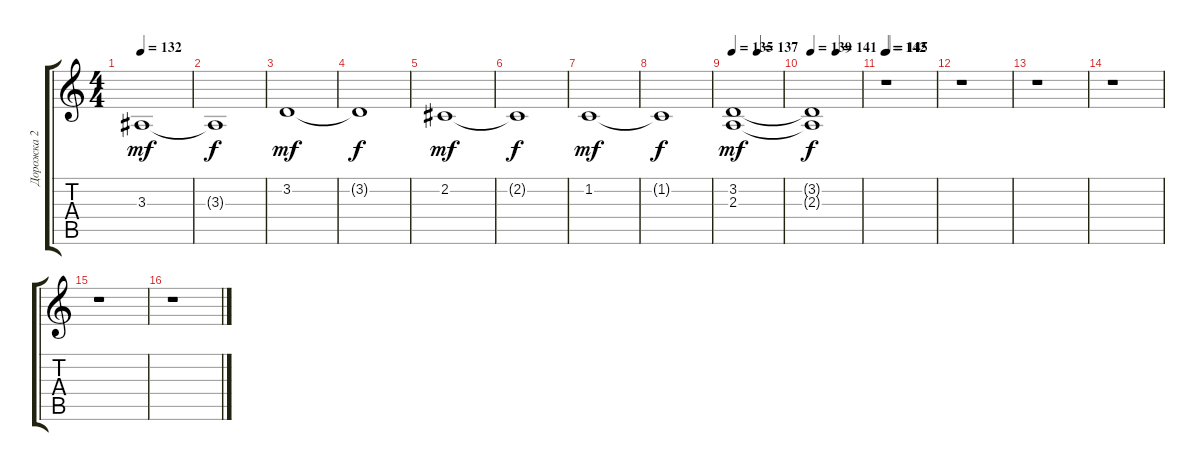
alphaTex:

\track ("Дорожка 2" "Дорожка 2") {instrument choiraahs}
\staff {score tabs}
\tuning (E4 B3 G3 D3 A2 E2) {hide}
\ts (4 4)
\tempo 132
\clef g2
\ks c
3.3.1{dy mf} |
3.3{t}.1{dy f} |
3.2.1{dy mf} |
3.2{t}.1{dy f} |
2.2.1{dy mf} |
2.2{t}.1{dy f} |
1.2.1{dy mf} |
1.2{t}.1{dy f} |
\tempo 135
\tempo (137 0.5)
(3.2 2.3).1{dy mf} |
\tempo 139
\tempo (141 0.5)
(3.2{t} 2.3{t}).1{dy f} |
\tempo 142
\tempo (145 0.03125)
r.1 |
r.1 |
r.1 |
r.1 |
r.1 |
r.1
